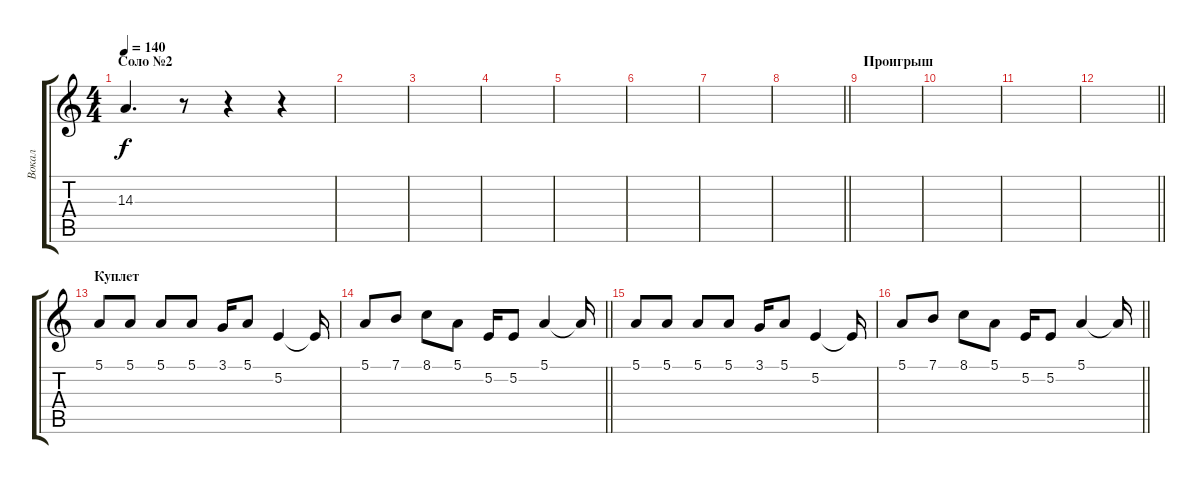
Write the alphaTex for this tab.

\track ("Вокал" "Вокал") {instrument flute}
\staff {score tabs}
\tuning (E4 B3 G3 D3 A2 E2) {hide}
\ts (4 4)
\section ("" "Соло №2")
\tempo 140
\clef g2
\ks c
14.3.4{d dy f} r.8 r.4 r.4 |
|
|
|
|
|
|
\barLineRight lightlight
|
\section ("" "Проигрыш")
|
|
|
\barLineRight lightlight
|
\section ("" "Куплет")
5.1.8 5.1.8 5.1.8 5.1.8 3.1.16 5.1.8 5.2.4 5.2{t}.16 |
\barLineRight lightlight
5.1.8 7.1.8 8.1.8 5.1.8 5.2.16 5.2.8 5.1.4 5.1{t}.16 |
5.1.8 5.1.8 5.1.8 5.1.8 3.1.16 5.1.8 5.2.4 5.2{t}.16 |
\barLineRight lightlight
5.1.8 7.1.8 8.1.8 5.1.8 5.2.16 5.2.8 5.1.4 5.1{t}.16
